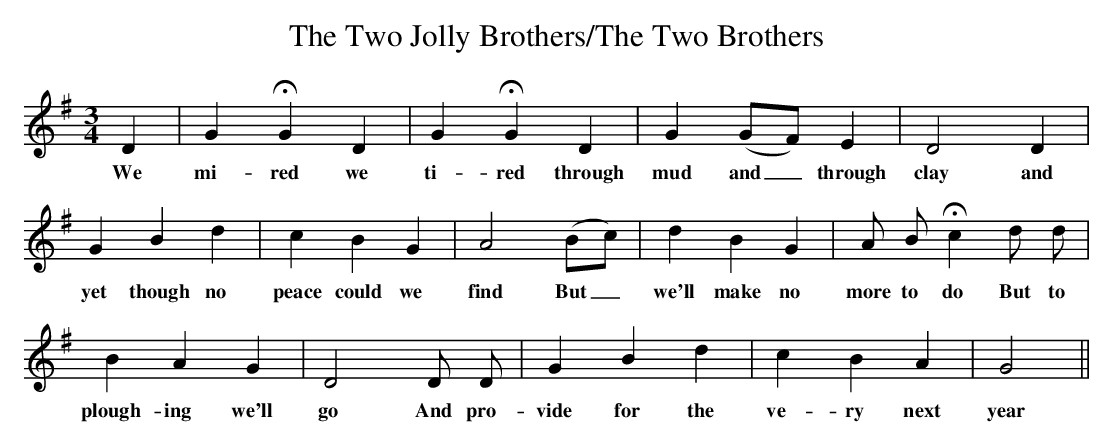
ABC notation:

X:1
T:The Two Jolly Brothers/The Two Brothers
M:3/4
L:1/4
K:G
D | G HG D | G HG D | G (G/F/) E | D2 D |
w:We mi-red we ti-red through mud and_ through clay and
G B d | c B G | A2 (B/c/) | d B G | A/ B/ Hc  d/ d/ |
w:yet though no peace could we find But_ we'll make no more to do But to
B A G | D2 D/ D/ | G B d | c B A | G2 ||
w:plough-ing we'll go And pro-vide for the ve-ry next year
